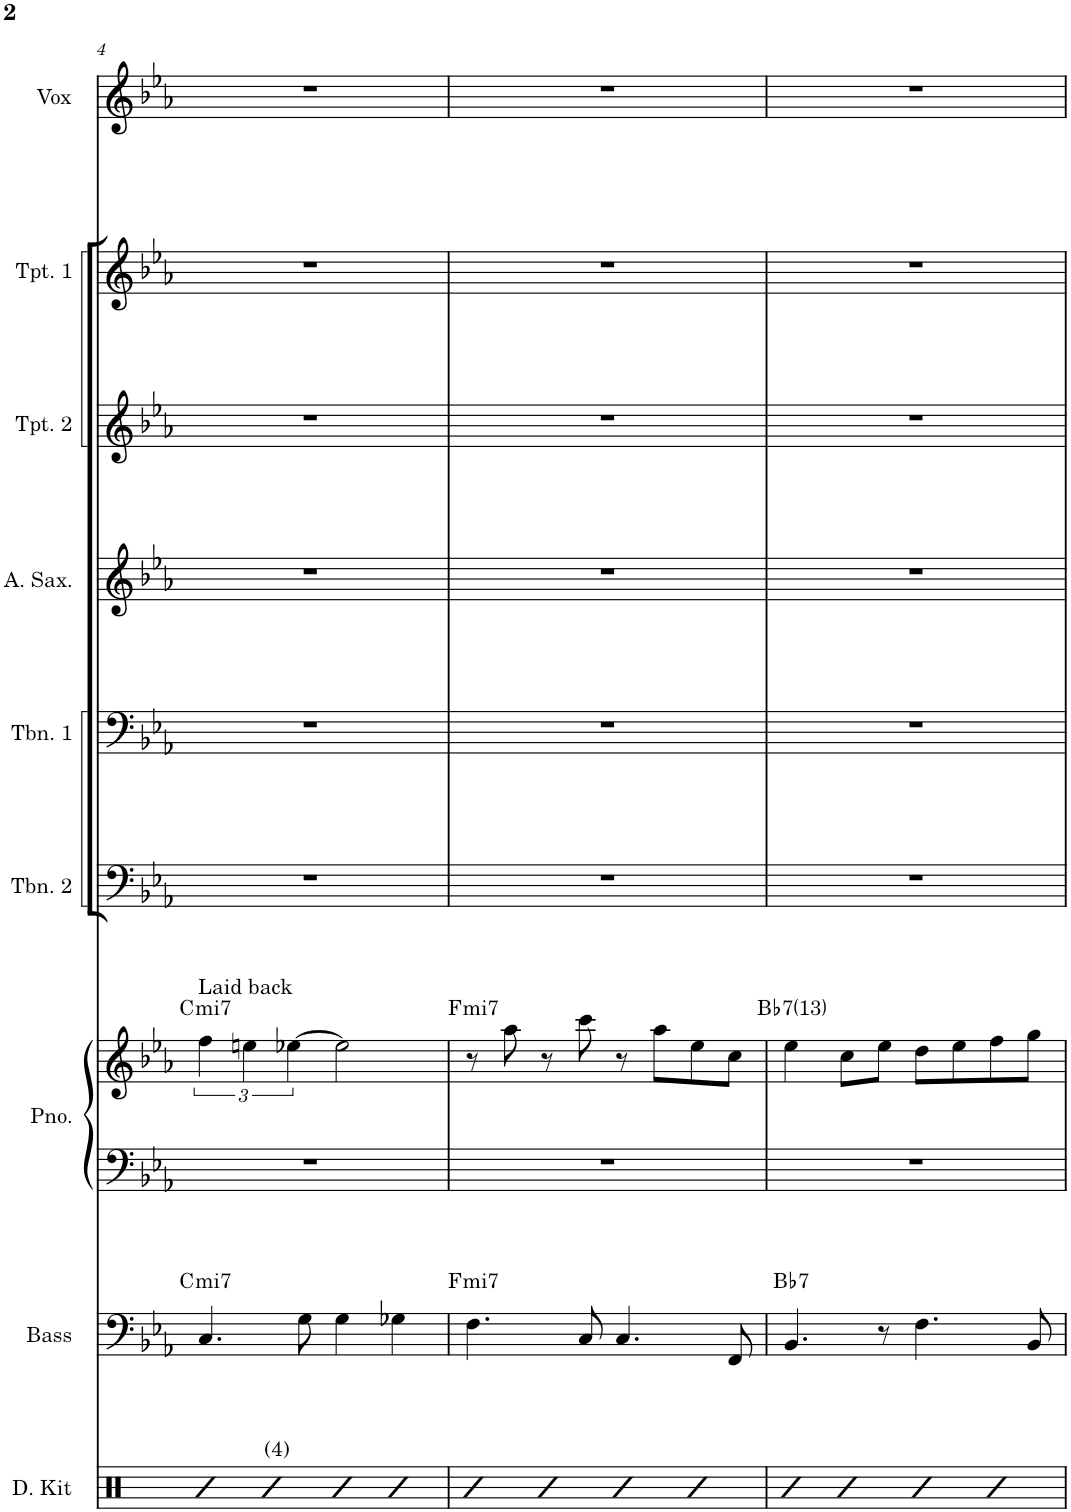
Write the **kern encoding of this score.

**kern	**kern	**harte	**kern	**kern	**harte	**kern	**kern	**kern	**kern	**kern	**kern
*part9	*part8	*part8	*part7	*part7	*part7	*part6	*part5	*part4	*part3	*part2	*part1
*staff10	*staff9	*	*staff8	*staff7	*	*staff6	*staff5	*staff4	*staff3	*staff2	*staff1
*I"Drum Kit	*I"Acoustic Bass	*	*I"Piano	*	*	*I"Trombone 2	*I"Trombone 1	*I"Alto Saxophone	*I"Trumpet 2	*I"Trumpet 1	*I"Voice
*I'D. Kit	*I'Bass	*	*I'Pno.	*	*	*I'Tbn. 2	*I'Tbn. 1	*I'A. Sax.	*I'Tpt. 2	*I'Tpt. 1	*
!!LO:PB:g=z
*clefX	*clefF4	*	*clefF4	*clefG2	*	*clefF4	*clefF4	*clefG2	*clefG2	*clefG2	*clefG2
*	*Trd7c12	*	*	*	*	*	*	*Trd5c9	*Trd1c2	*Trd1c2	*
*k[]	*k[b-e-a-]	*	*k[b-e-a-]	*k[b-e-a-]	*	*k[b-e-a-]	*k[b-e-a-]	*k[b-e-a-]	*k[b-e-a-]	*k[b-e-a-]	*k[b-e-a-]
*M4/4	*M4/4	*	*M4/4	*M4/4	*	*M4/4	*M4/4	*M4/4	*M4/4	*M4/4	*M4/4
=4	=4	=4	=4	=4	=4	=4	=4	=4	=4	=4	=4
!	!	!LO:H:kt=mi7	!	!LO:TX:a:t=Laid back	!LO:H:kt=mi7	!	!	!	!	!	!
4R	4.C/	C:min7	1r	6ff\	C:min7	1r	1r	1r	1r	1r	1r
.	.	.	.	6een\	.	.	.	.	.	.	.
!LO:TX:a:t=(4)	!	!	!	!	!	!	!	!	!	!	!
4R	.	.	.	.	.	.	.	.	.	.	.
.	.	.	.	[6ee-X\	.	.	.	.	.	.	.
.	8G\	.	.	.	.	.	.	.	.	.	.
4R	4G\	.	.	2ee-\]	.	.	.	.	.	.	.
4R	4G-X\	.	.	.	.	.	.	.	.	.	.
=5	=5	=5	=5	=5	=5	=5	=5	=5	=5	=5	=5
!	!	!LO:H:kt=mi7	!	!	!LO:H:kt=mi7	!	!	!	!	!	!
4R	4.F\	F:min7	1r	8r	F:min7	1r	1r	1r	1r	1r	1r
.	.	.	.	8aa-\	.	.	.	.	.	.	.
4R	.	.	.	8r	.	.	.	.	.	.	.
.	8C/	.	.	8ccc\	.	.	.	.	.	.	.
4R	4.C/	.	.	8r	.	.	.	.	.	.	.
.	.	.	.	8aa-\L	.	.	.	.	.	.	.
4R	.	.	.	8ee-\	.	.	.	.	.	.	.
.	8FF/	.	.	8cc\J	.	.	.	.	.	.	.
=6	=6	=6	=6	=6	=6	=6	=6	=6	=6	=6	=6
!	!	!LO:H:kt=7	!	!	!LO:H:kt=7	!	!	!	!	!	!
4R	4.BB-/	Bb:7	1r	4ee-\	Bb:7(13)	1r	1r	1r	1r	1r	1r
4R	.	.	.	8cc\L	.	.	.	.	.	.	.
.	8r	.	.	8ee-\J	.	.	.	.	.	.	.
4R	4.F\	.	.	8dd\L	.	.	.	.	.	.	.
.	.	.	.	8ee-\	.	.	.	.	.	.	.
4R	.	.	.	8ff\	.	.	.	.	.	.	.
.	8BB-/	.	.	8gg\J	.	.	.	.	.	.	.
=	=	=	=	=	=	=	=	=	=	=	=
*-	*-	*-	*-	*-	*-	*-	*-	*-	*-	*-	*-
